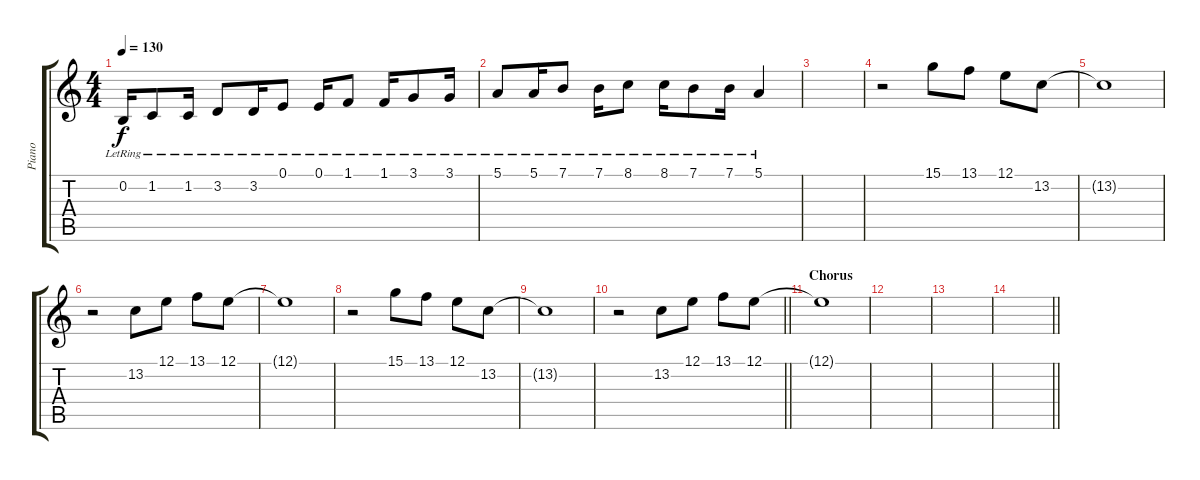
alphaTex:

\track ("Piano" "Piano") {instrument acousticgrandpiano}
\staff {score tabs}
\tuning (E4 B3 G3 D3 A2 E2) {hide}
\ts (4 4)
\tempo 130
\clef g2
\ks c
0.2{lr}.16{dy f} 1.2{lr}.8 1.2{lr}.16 3.2{lr}.8 3.2{lr}.16 0.1{lr}.8 0.1{lr}.16 1.1{lr}.8 1.1{lr}.16 3.1{lr}.8 3.1{lr}.16 |
5.1{lr}.8 5.1{lr}.16 7.1{lr}.8 7.1{lr}.16 8.1{lr}.8 8.1{lr}.16 7.1{lr}.8 7.1{lr}.16 5.1{lr}.4 |
|
r.2 15.1.8 13.1.8 12.1.8 13.2.8 |
13.2{t}.1 |
r.2 13.2.8 12.1.8 13.1.8 12.1.8 |
12.1{t}.1 |
r.2 15.1.8 13.1.8 12.1.8 13.2.8 |
13.2{t}.1 |
\barLineRight lightlight
r.2 13.2.8 12.1.8 13.1.8 12.1.8 |
\section ("" "Chorus")
12.1{t}.1 |
|
|
\barLineRight lightlight
